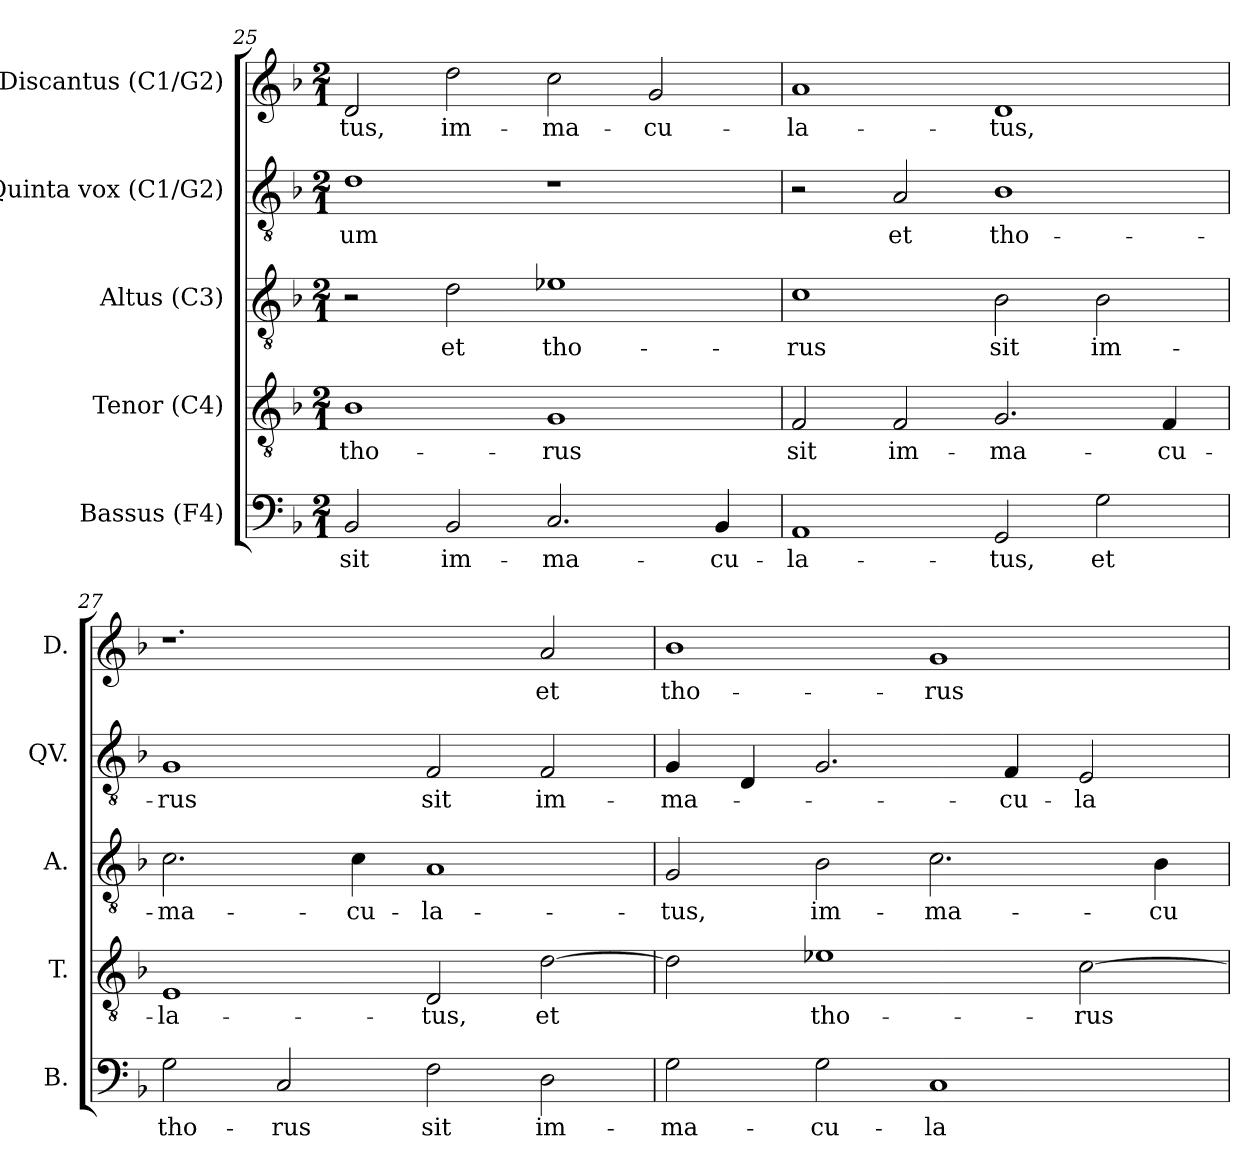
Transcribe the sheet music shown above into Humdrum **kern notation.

**kern	**text	**kern	**text	**kern	**text	**kern	**text	**kern	**text
*part5	*part5	*part4	*part4	*part3	*part3	*part2	*part2	*part1	*part1
*staff5	*staff5	*staff4	*staff4	*staff3	*staff3	*staff2	*staff2	*staff1	*staff1
*I"Bassus (F4)	*	*I"Tenor (C4)	*	*I"Altus (C3)	*	*I"Quinta vox (C1/G2)	*	*I"Discantus (C1/G2)	*
*I'B.	*	*I'T.	*	*I'A.	*	*I'QV.	*	*I'D.	*
*clefF4	*	*clefGv2	*	*clefGv2	*	*clefGv2	*	*clefG2	*
*	*	*ITrd7c12	*	*ITrd7c12	*	*	*	*	*
*k[b-]	*	*k[b-]	*	*k[b-]	*	*k[b-]	*	*k[b-]	*
*F:	*	*F:	*	*F:	*	*F:	*	*F:	*
*M2/1	*	*M2/1	*	*M2/1	*	*M2/1	*	*M2/1	*
=25	=25	=25	=25	=25	=25	=25	=25	=25	=25
!	!LO:LY:b:color=#000000	!	!	!	!	!	!	!	!
!	!	!	!LO:LY:b:color=#000000	!	!	!	!	!	!
!	!	!	!	!	!	!	!LO:LY:b:color=#000000	!	!
!	!	!	!	!	!	!	!	!	!LO:LY:b:color=#000000
2BB-i/	sit	1BB-i	tho-	2r	.	1di	-um	2di/	-tus,
!	!LO:LY:b:color=#000000	!	!	!	!	!	!	!	!
!	!	!	!	!	!LO:LY:b:color=#000000	!	!	!	!
!	!	!	!	!	!	!	!	!	!LO:LY:b:color=#000000
2BB-i/	im-	.	.	2Di\	et	.	.	2ddi\	im-
!	!LO:LY:b:color=#000000	!	!	!	!	!	!	!	!
!	!	!	!LO:LY:b:color=#000000	!	!	!	!	!	!
!	!	!	!	!	!LO:LY:b:color=#000000	!	!	!	!
!	!	!	!	!	!	!	!	!	!LO:LY:b:color=#000000
2.Ci/	-ma-	1GGi	-rus	1E-Xi	tho-	1r	.	2cci\	-ma-
!	!	!	!	!	!	!	!	!	!LO:LY:b:color=#000000
.	.	.	.	.	.	.	.	2gi/	-cu-
!	!LO:LY:b:color=#000000	!	!	!	!	!	!	!	!
4BB-i/	-cu-	.	.	.	.	.	.	.	.
=26	=26	=26	=26	=26	=26	=26	=26	=26	=26
!	!LO:LY:b:color=#000000	!	!	!	!	!	!	!	!
!	!	!	!LO:LY:b:color=#000000	!	!	!	!	!	!
!	!	!	!	!	!LO:LY:b:color=#000000	!	!	!	!
!	!	!	!	!	!	!	!	!	!LO:LY:b:color=#000000
1AAi	-la-	2FFi/	sit	1Ci	-rus	2r	.	1ai	-la-
!	!	!	!LO:LY:b:color=#000000	!	!	!	!	!	!
!	!	!	!	!	!	!	!LO:LY:b:color=#000000	!	!
.	.	2FFi/	im-	.	.	2Ai/	et	.	.
!	!LO:LY:b:color=#000000	!	!	!	!	!	!	!	!
!	!	!	!LO:LY:b:color=#000000	!	!	!	!	!	!
!	!	!	!	!	!LO:LY:b:color=#000000	!	!	!	!
!	!	!	!	!	!	!	!LO:LY:b:color=#000000	!	!
!	!	!	!	!	!	!	!	!	!LO:LY:b:color=#000000
2GGi/	-tus,	2.GGi/	-ma-	2BB-i\	sit	1B-i	tho-	1di	-tus,
!	!LO:LY:b:color=#000000	!	!	!	!	!	!	!	!
!	!	!	!	!	!LO:LY:b:color=#000000	!	!	!	!
2Gi\	et	.	.	2BB-i\	im-	.	.	.	.
!	!	!	!LO:LY:b:color=#000000	!	!	!	!	!	!
.	.	4FFi/	-cu-	.	.	.	.	.	.
=27	=27	=27	=27	=27	=27	=27	=27	=27	=27
!	!LO:LY:b:color=#000000	!	!	!	!	!	!	!	!
!	!	!	!LO:LY:b:color=#000000	!	!	!	!	!	!
!	!	!	!	!	!LO:LY:b:color=#000000	!	!	!	!
!	!	!	!	!	!	!	!LO:LY:b:color=#000000	!	!
2Gi\	tho-	1EEi	-la-	2.Ci\	-ma-	1Gi	-rus	1.r	.
!	!LO:LY:b:color=#000000	!	!	!	!	!	!	!	!
2Ci/	-rus	.	.	.	.	.	.	.	.
!	!	!	!	!	!LO:LY:b:color=#000000	!	!	!	!
.	.	.	.	4Ci\	-cu-	.	.	.	.
!	!LO:LY:b:color=#000000	!	!	!	!	!	!	!	!
!	!	!	!LO:LY:b:color=#000000	!	!	!	!	!	!
!	!	!	!	!	!LO:LY:b:color=#000000	!	!	!	!
!	!	!	!	!	!	!	!LO:LY:b:color=#000000	!	!
2Fi\	sit	2DDi/	-tus,	1AAi	-la-	2Fi/	sit	.	.
!	!LO:LY:b:color=#000000	!	!	!	!	!	!	!	!
!	!	!	!LO:LY:b:color=#000000	!	!	!	!	!	!
!	!	!	!	!	!	!	!LO:LY:b:color=#000000	!	!
!	!	!	!	!	!	!	!	!	!LO:LY:b:color=#000000
2Di\	im-	[2Di\	et	.	.	2Fi/	im-	2ai/	et
!!LO:LB:g=z
=28	=28	=28	=28	=28	=28	=28	=28	=28	=28
!	!LO:LY:b:color=#000000	!	!	!	!	!	!	!	!
!	!	!	!	!	!LO:LY:b:color=#000000	!	!	!	!
!	!	!	!	!	!	!	!LO:LY:b:color=#000000	!	!
!	!	!	!	!	!	!	!	!	!LO:LY:b:color=#000000
2Gi\	-ma-	2Di\]	.	2GGi/	-tus,	4Gi/	-ma-	1b-i	tho-
.	.	.	.	.	.	4Di/	.	.	.
!	!LO:LY:b:color=#000000	!	!	!	!	!	!	!	!
!	!	!	!LO:LY:b:color=#000000	!	!	!	!	!	!
!	!	!	!	!	!LO:LY:b:color=#000000	!	!	!	!
2Gi\	-cu-	1E-Xi	tho-	2BB-i\	im-	2.Gi/	.	.	.
!	!LO:LY:b:color=#000000	!	!	!	!	!	!	!	!
!	!	!	!	!	!LO:LY:b:color=#000000	!	!	!	!
!	!	!	!	!	!	!	!	!	!LO:LY:b:color=#000000
1Ci	-la-	.	.	2.Ci\	-ma-	.	.	1gi	-rus
!	!	!	!	!	!	!	!LO:LY:b:color=#000000	!	!
.	.	.	.	.	.	4Fi/	-cu-	.	.
!	!	!	!LO:LY:b:color=#000000	!	!	!	!	!	!
!	!	!	!	!	!	!	!LO:LY:b:color=#000000	!	!
.	.	[2Ci\	-rus	.	.	2Ei/	-la-	.	.
!	!	!	!	!	!LO:LY:b:color=#000000	!	!	!	!
.	.	.	.	4BB-i\	-cu-	.	.	.	.
=	=	=	=	=	=	=	=	=	=
*-	*-	*-	*-	*-	*-	*-	*-	*-	*-
